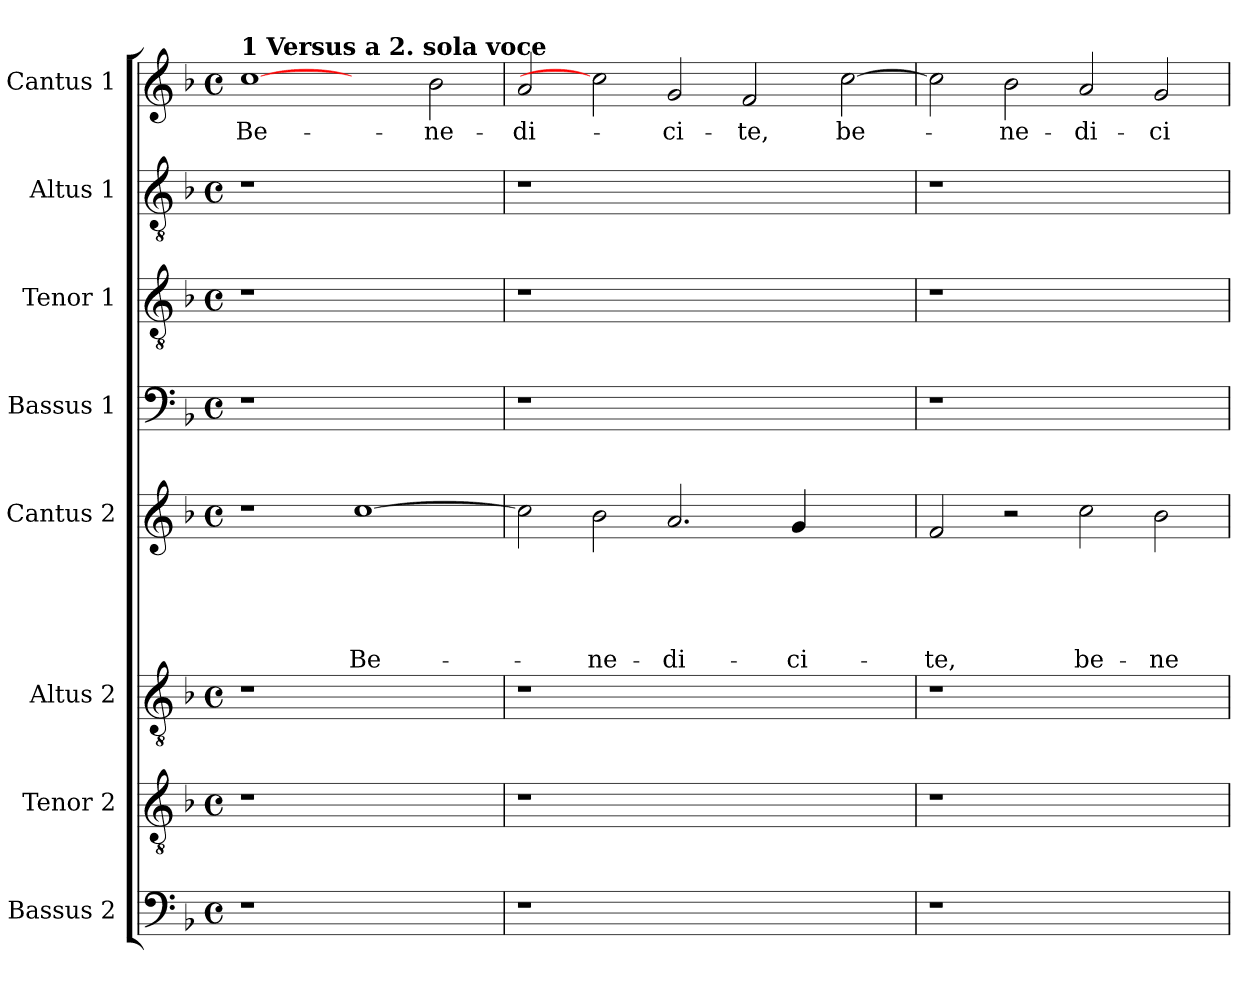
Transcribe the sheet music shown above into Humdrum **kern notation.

**kern	**kern	**kern	**kern	**text	**text	**text	**text	**text	**kern	**kern	**kern	**kern	**text
*part8	*part7	*part6	*part5	*part5	*part5	*part5	*part5	*part5	*part4	*part3	*part2	*part1	*part1
*staff8	*staff7	*staff6	*staff5	*staff5	*staff5	*staff5	*staff5	*staff5	*staff4	*staff3	*staff2	*staff1	*staff1
*I"Bassus 2	*I"Tenor 2	*I"Altus 2	*I"Cantus 2	*	*	*	*	*	*I"Bassus 1	*I"Tenor 1	*I"Altus 1	*I"Cantus 1	*
*I'B2	*I'T2	*I'A2	*I'C2	*	*	*	*	*	*I'B1	*I'T1	*I'A1	*I'C1	*
*clefF4	*clefGv2	*clefGv2	*clefG2	*	*	*	*	*	*clefF4	*clefGv2	*clefGv2	*clefG2	*
*k[b-]	*k[b-]	*k[b-]	*k[b-]	*	*	*	*	*	*k[b-]	*k[b-]	*k[b-]	*k[b-]	*
*d:	*d:	*d:	*d:	*	*	*	*	*	*d:	*d:	*d:	*d:	*
*M4/4	*M4/4	*M4/4	*M4/4	*	*	*	*	*	*M4/4	*M4/4	*M4/4	*M4/4	*
*met(c)	*met(c)	*met(c)	*met(c)	*	*	*	*	*	*met(c)	*met(c)	*met(c)	*met(c)	*
=1	=1	=1	=1	=1	=1	=1	=1	=1	=1	=1	=1	=1	=1
!	!	!	!	!	!	!	!	!	!	!	!	!LO:TX:a:B:t=1 Versus a 2. sola voce	!
1r	1r	1r	1r	.	.	.	.	.	1r	1r	1r	[1cc	Be-
1ryy	1ryy	1ryy	[1cc	.	.	.	.	Be-	1ryy	1ryy	1ryy	2ryy	.
.	.	.	.	.	.	.	.	.	.	.	.	2b-\	-ne-
=2	=2	=2	=2	=2	=2	=2	=2	=2	=2	=2	=2	=2	=2
1r	1r	1r	2cc\]	.	.	.	.	.	1r	1r	1r	2a/	-di-
.	.	.	2b-\	.	.	.	.	-ne-	.	.	.	2cc]	.
1.ryy	1.ryy	1.ryy	2.a/	.	.	.	.	-di-	1.ryy	1.ryy	1.ryy	2g/	-ci-
.	.	.	.	.	.	.	.	.	.	.	.	2f/	-te,
.	.	.	4g/	.	.	.	.	-ci-	.	.	.	.	.
.	.	.	2ryy	.	.	.	.	.	.	.	.	[2cc\	be-
=3	=3	=3	=3	=3	=3	=3	=3	=3	=3	=3	=3	=3	=3
1r	1r	1r	2f/	.	.	.	.	-te,	1r	1r	1r	2cc\]	.
.	.	.	2r	.	.	.	.	.	.	.	.	2b-\	-ne-
1ryy	1ryy	1ryy	2cc\	.	.	.	.	be-	1ryy	1ryy	1ryy	2a/	-di-
.	.	.	2b-\	.	.	.	.	-ne-	.	.	.	2g/	-ci-
=	=	=	=	=	=	=	=	=	=	=	=	=	=
*-	*-	*-	*-	*-	*-	*-	*-	*-	*-	*-	*-	*-	*-
